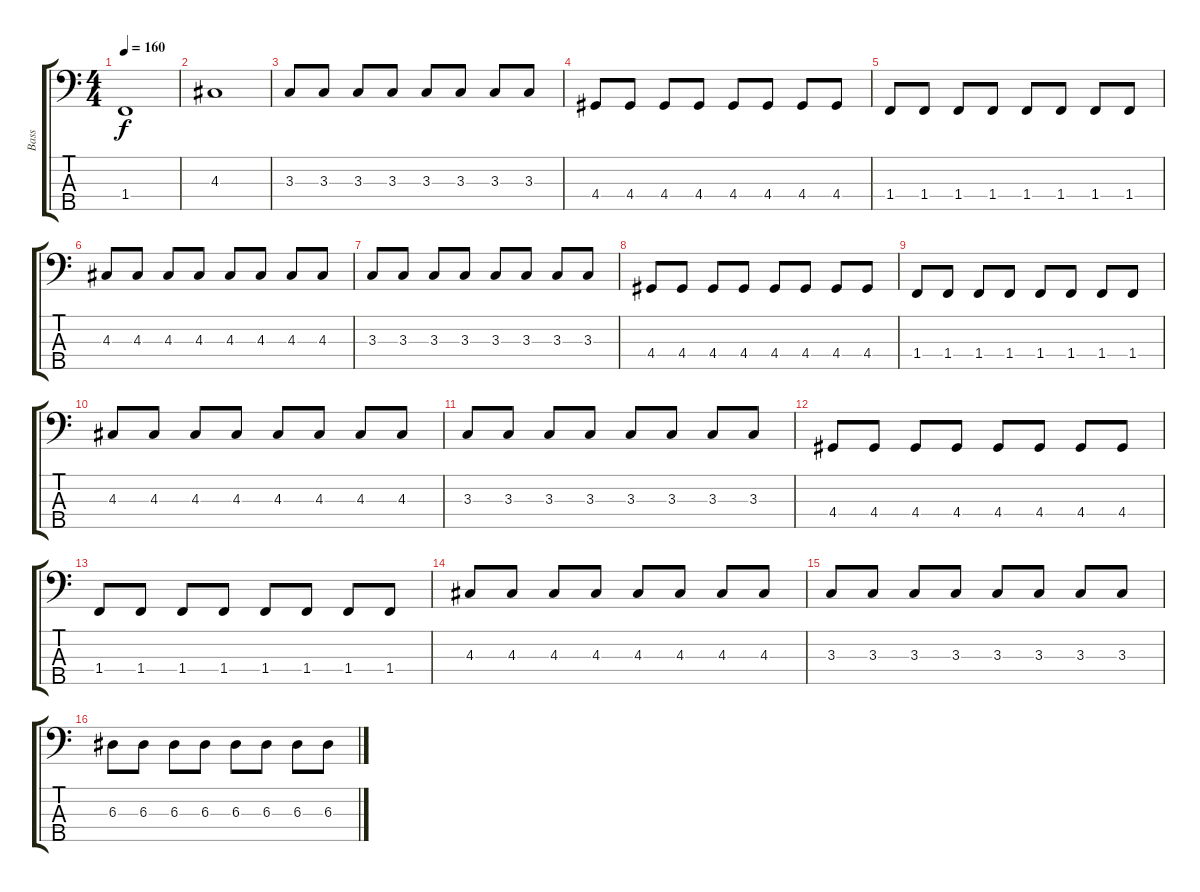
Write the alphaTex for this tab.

\track ("Bass" "Bass") {instrument electricbassfinger}
\staff {score tabs}
\tuning (G2 D2 A1 E1 B0) {hide}
\ts (4 4)
\tempo 160
\clef f4
\ks c
1.4.1{dy f} |
4.3.1 |
3.3.8 3.3.8 3.3.8 3.3.8 3.3.8 3.3.8 3.3.8 3.3.8 |
4.4.8 4.4.8 4.4.8 4.4.8 4.4.8 4.4.8 4.4.8 4.4.8 |
1.4.8 1.4.8 1.4.8 1.4.8 1.4.8 1.4.8 1.4.8 1.4.8 |
4.3.8 4.3.8 4.3.8 4.3.8 4.3.8 4.3.8 4.3.8 4.3.8 |
3.3.8 3.3.8 3.3.8 3.3.8 3.3.8 3.3.8 3.3.8 3.3.8 |
4.4.8 4.4.8 4.4.8 4.4.8 4.4.8 4.4.8 4.4.8 4.4.8 |
1.4.8 1.4.8 1.4.8 1.4.8 1.4.8 1.4.8 1.4.8 1.4.8 |
4.3.8 4.3.8 4.3.8 4.3.8 4.3.8 4.3.8 4.3.8 4.3.8 |
3.3.8 3.3.8 3.3.8 3.3.8 3.3.8 3.3.8 3.3.8 3.3.8 |
4.4.8 4.4.8 4.4.8 4.4.8 4.4.8 4.4.8 4.4.8 4.4.8 |
1.4.8 1.4.8 1.4.8 1.4.8 1.4.8 1.4.8 1.4.8 1.4.8 |
4.3.8 4.3.8 4.3.8 4.3.8 4.3.8 4.3.8 4.3.8 4.3.8 |
3.3.8 3.3.8 3.3.8 3.3.8 3.3.8 3.3.8 3.3.8 3.3.8 |
6.3.8 6.3.8 6.3.8 6.3.8 6.3.8 6.3.8 6.3.8 6.3.8
